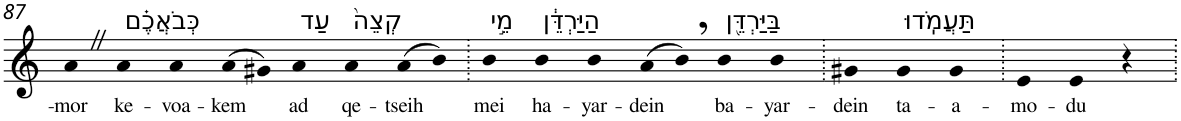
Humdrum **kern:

**kern	**text
*part1	*part1
*staff1	*staff1
*I"Piano	*
*I'Pno	*
!!LO:PB:g=z
*clefG2	*
*k[]	*
=87	=87
!	!LO:LY:b
4aZ	-mor
!LO:TX:a:t=כְּבֹאֲכֶ֗ם	!
!	!LO:LY:b
4a	ke-
!	!LO:LY:b
4a	-voa-
!	!LO:LY:b
(>8a	-kem
8g#X)	.
!LO:TX:a:t=עַד	!
!	!LO:LY:b
4a	ad
!LO:TX:a:t=קְצֵה֙	!
!	!LO:LY:b
4a	qe-
!	!LO:LY:b
(>8a	-tseih
8b)	.
=88.	=88.
!LO:TX:a:t=מֵ֣י	!
!	!LO:LY:b
4b	mei
!LO:TX:a:t=הַיַּרְדֵּ֔ן	!
!	!LO:LY:b
4b	ha-
!	!LO:LY:b
4b	-yar-
!	!LO:LY:b
(>8a	-dein
8b,)	.
!LO:TX:a:t=בַּיַּרְדֵּ֖ן	!
!	!LO:LY:b
4b	ba-
!	!LO:LY:b
4b	-yar-
=89.	=89.
!	!LO:LY:b
4g#X	-dein
!LO:TX:a:t=תַּעֲמֹֽדוּ	!
!	!LO:LY:b
4g#	ta-
!	!LO:LY:b
4g#	-a-
=90.	=90.
!	!LO:LY:b
4e	-mo-
!	!LO:LY:b
4e	-du
4r	.
=.	=.
*-	*-
